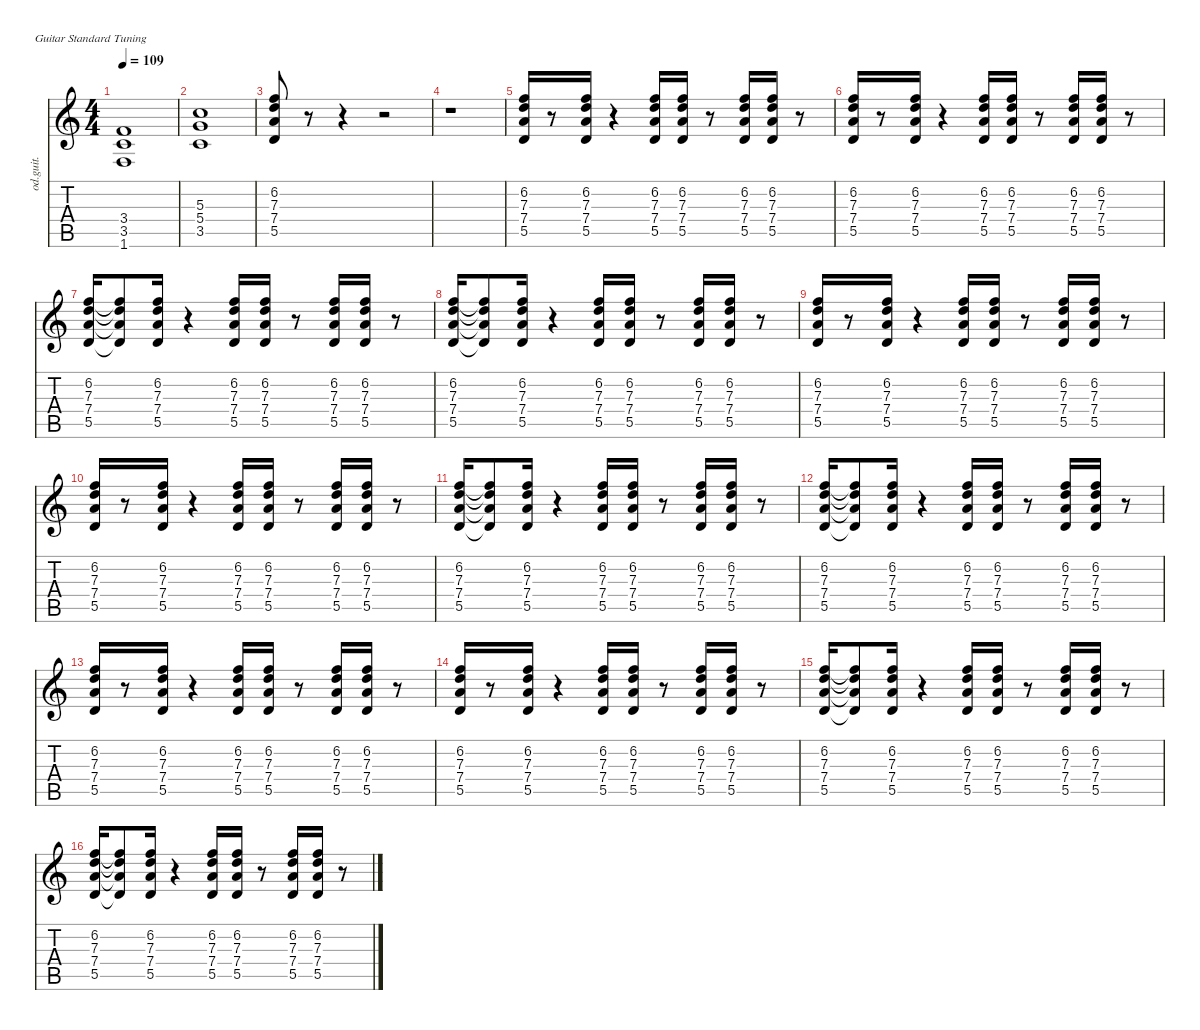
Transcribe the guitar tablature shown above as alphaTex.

\defaultSystemsLayout 4
\hideDynamics
\bracketExtendMode nobrackets
\otherSystemsTrackNameOrientation horizontal
\track ("Guit III" "od.guit.") {instrument overdrivenguitar}
\staff {score tabs}
\tuning (E4 B3 G3 D3 A2 E2)
\ts (4 4)
\tempo 109
\clef g2
\ks c
(3.4 3.5 1.6).1{dy f beam Up} |
(5.3 5.4 3.5).1{beam Up} |
(6.2 7.3 7.4 5.5).8{beam Up} r.8{beam Up} r.4{beam Up} r.2{beam Up} |
r.1{beam Down} |
(6.2 7.3 7.4 5.5).16{beam Up} r.8{beam Up} (6.2 7.3 7.4 5.5).16{beam Up} r.4{beam Up} (6.2 7.3 7.4 5.5).16{beam Up} (6.2 7.3 7.4 5.5).16{beam Up} r.8{beam Up} (6.2 7.3 7.4 5.5).16{beam Up} (6.2 7.3 7.4 5.5).16{beam Up} r.8{beam Up} |
(6.2 7.3 7.4 5.5).16{beam Up} r.8{beam Up} (6.2 7.3 7.4 5.5).16{beam Up} r.4{beam Up} (6.2 7.3 7.4 5.5).16{beam Up} (6.2 7.3 7.4 5.5).16{beam Up} r.8{beam Up} (6.2 7.3 7.4 5.5).16{beam Up} (6.2 7.3 7.4 5.5).16{beam Up} r.8{beam Up} |
(6.2 7.3 7.4 5.5).16{beam Up} (6.2{t} 7.3{t} 7.4{t} 5.5{t}).8{beam Up} (6.2 7.3 7.4 5.5).16{beam Up} r.4{beam Up} (6.2 7.3 7.4 5.5).16{beam Up} (6.2 7.3 7.4 5.5).16{beam Up} r.8{beam Up} (6.2 7.3 7.4 5.5).16{beam Up} (6.2 7.3 7.4 5.5).16{beam Up} r.8{beam Up} |
(6.2 7.3 7.4 5.5).16{beam Up} (6.2{t} 7.3{t} 7.4{t} 5.5{t}).8{beam Up} (6.2 7.3 7.4 5.5).16{beam Up} r.4{beam Up} (6.2 7.3 7.4 5.5).16{beam Up} (6.2 7.3 7.4 5.5).16{beam Up} r.8{beam Up} (6.2 7.3 7.4 5.5).16{beam Up} (6.2 7.3 7.4 5.5).16{beam Up} r.8{beam Up} |
(6.2 7.3 7.4 5.5).16{beam Up} r.8{beam Up} (6.2 7.3 7.4 5.5).16{beam Up} r.4{beam Up} (6.2 7.3 7.4 5.5).16{beam Up} (6.2 7.3 7.4 5.5).16{beam Up} r.8{beam Up} (6.2 7.3 7.4 5.5).16{beam Up} (6.2 7.3 7.4 5.5).16{beam Up} r.8{beam Up} |
(6.2 7.3 7.4 5.5).16{beam Up} r.8{beam Up} (6.2 7.3 7.4 5.5).16{beam Up} r.4{beam Up} (6.2 7.3 7.4 5.5).16{beam Up} (6.2 7.3 7.4 5.5).16{beam Up} r.8{beam Up} (6.2 7.3 7.4 5.5).16{beam Up} (6.2 7.3 7.4 5.5).16{beam Up} r.8{beam Up} |
(6.2 7.3 7.4 5.5).16{beam Up} (6.2{t} 7.3{t} 7.4{t} 5.5{t}).8{beam Up} (6.2 7.3 7.4 5.5).16{beam Up} r.4{beam Up} (6.2 7.3 7.4 5.5).16{beam Up} (6.2 7.3 7.4 5.5).16{beam Up} r.8{beam Up} (6.2 7.3 7.4 5.5).16{beam Up} (6.2 7.3 7.4 5.5).16{beam Up} r.8{beam Up} |
(6.2 7.3 7.4 5.5).16{beam Up} (6.2{t} 7.3{t} 7.4{t} 5.5{t}).8{beam Up} (6.2 7.3 7.4 5.5).16{beam Up} r.4{beam Up} (6.2 7.3 7.4 5.5).16{beam Up} (6.2 7.3 7.4 5.5).16{beam Up} r.8{beam Up} (6.2 7.3 7.4 5.5).16{beam Up} (6.2 7.3 7.4 5.5).16{beam Up} r.8{beam Up} |
(6.2 7.3 7.4 5.5).16{beam Up} r.8{beam Up} (6.2 7.3 7.4 5.5).16{beam Up} r.4{beam Up} (6.2 7.3 7.4 5.5).16{beam Up} (6.2 7.3 7.4 5.5).16{beam Up} r.8{beam Up} (6.2 7.3 7.4 5.5).16{beam Up} (6.2 7.3 7.4 5.5).16{beam Up} r.8{beam Up} |
(6.2 7.3 7.4 5.5).16{beam Up} r.8{beam Up} (6.2 7.3 7.4 5.5).16{beam Up} r.4{beam Up} (6.2 7.3 7.4 5.5).16{beam Up} (6.2 7.3 7.4 5.5).16{beam Up} r.8{beam Up} (6.2 7.3 7.4 5.5).16{beam Up} (6.2 7.3 7.4 5.5).16{beam Up} r.8{beam Up} |
(6.2 7.3 7.4 5.5).16{beam Up} (6.2{t} 7.3{t} 7.4{t} 5.5{t}).8{beam Up} (6.2 7.3 7.4 5.5).16{beam Up} r.4{beam Up} (6.2 7.3 7.4 5.5).16{beam Up} (6.2 7.3 7.4 5.5).16{beam Up} r.8{beam Up} (6.2 7.3 7.4 5.5).16{beam Up} (6.2 7.3 7.4 5.5).16{beam Up} r.8{beam Up} |
(6.2 7.3 7.4 5.5).16{beam Up} (6.2{t} 7.3{t} 7.4{t} 5.5{t}).8{beam Up} (6.2 7.3 7.4 5.5).16{beam Up} r.4{beam Up} (6.2 7.3 7.4 5.5).16{beam Up} (6.2 7.3 7.4 5.5).16{beam Up} r.8{beam Up} (6.2 7.3 7.4 5.5).16{beam Up} (6.2 7.3 7.4 5.5).16{beam Up} r.8{beam Up}
